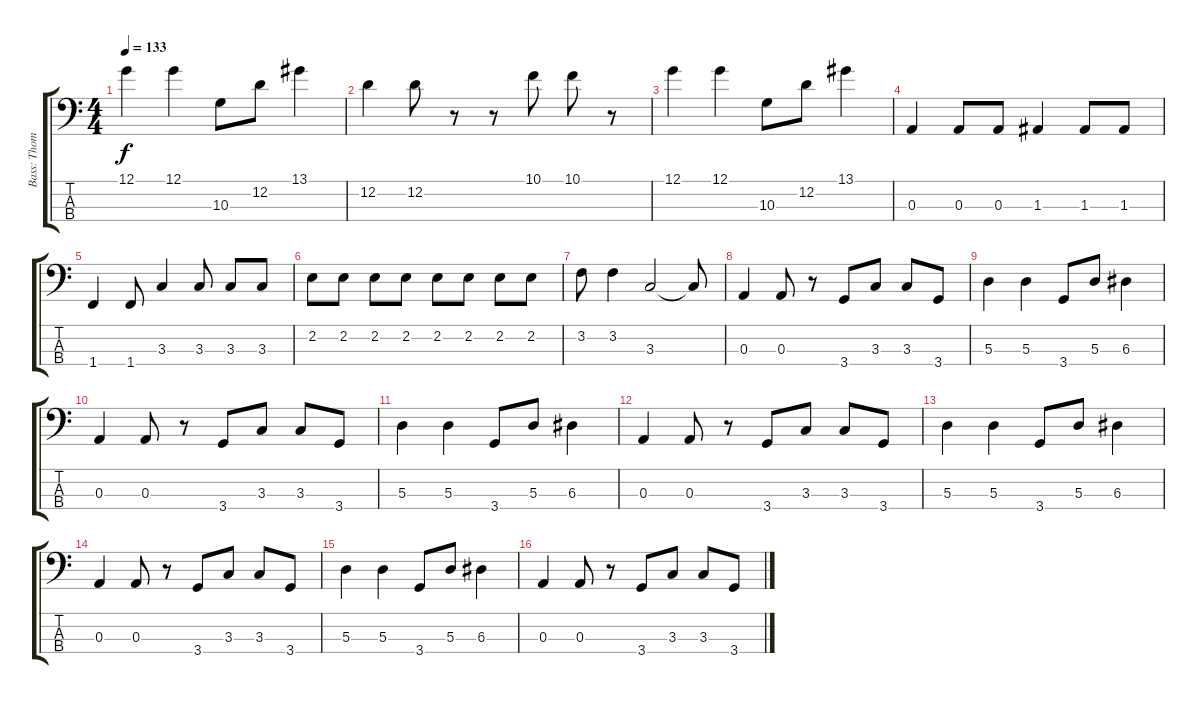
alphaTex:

\track ("Bass: Thomas Stinson" "Bass: Thom") {instrument electricbasspick}
\staff {score tabs}
\tuning (G2 D2 A1 E1) {hide}
\ts (4 4)
\tempo 133
\clef f4
\ks c
12.1.4{dy f} 12.1.4 10.3.8 12.2.8 13.1.4 |
12.2.4 12.2.8 r.8 r.8 10.1.8 10.1.8 r.8 |
12.1.4 12.1.4 10.3.8 12.2.8 13.1.4 |
0.3.4 0.3.8 0.3.8 1.3.4 1.3.8 1.3.8 |
1.4.4 1.4.8 3.3.4 3.3.8 3.3.8 3.3.8 |
2.2.8 2.2.8 2.2.8 2.2.8 2.2.8 2.2.8 2.2.8 2.2.8 |
3.2.8 3.2.4 3.3.2 3.3{t}.8 |
0.3.4 0.3.8 r.8 3.4.8 3.3.8 3.3.8 3.4.8 |
5.3.4 5.3.4 3.4.8 5.3.8 6.3.4 |
0.3.4 0.3.8 r.8 3.4.8 3.3.8 3.3.8 3.4.8 |
5.3.4 5.3.4 3.4.8 5.3.8 6.3.4 |
0.3.4 0.3.8 r.8 3.4.8 3.3.8 3.3.8 3.4.8 |
5.3.4 5.3.4 3.4.8 5.3.8 6.3.4 |
0.3.4 0.3.8 r.8 3.4.8 3.3.8 3.3.8 3.4.8 |
5.3.4 5.3.4 3.4.8 5.3.8 6.3.4 |
0.3.4 0.3.8 r.8 3.4.8 3.3.8 3.3.8 3.4.8
